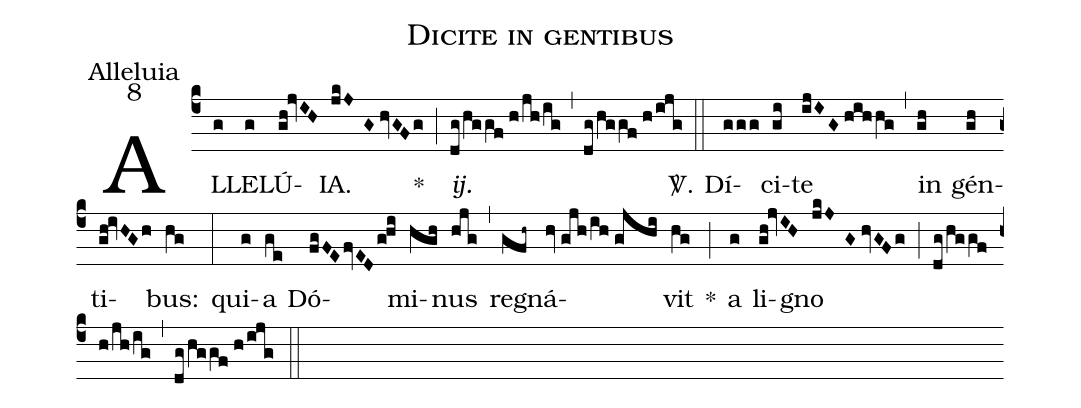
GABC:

name:Dicite in gentibus;
office-part:Alleluia;
mode:8;
%%
(c4) AL(g)LE(g)LÚ(gh!jvIH)IA.(jkJG//hvGFg) *(;) <i>ij.</i>(dg/hggf//h/jh/ig) (,) (dg/hggf//h/ijg) <sp>V/</sp>.(::) Dí(ggg)ci(gi)te(ijIG//hihhg) (,) in(gh) gén(gh)ti(gh!ivHGh)bus:(hg) (:) qui(g)a(ge) Dó(fgFE/fvED/g!hi)mi(hgh)nus(hjg) (,) re(gfh~)gná(hv//gjh/ih//gjhi)vit(hg) *(;) a(g) li(gh!jvIH)gno(jkJG//hvGFg) (;) (dg/hggf//h/jh/ig) (,) (dg/hggf//h/ijg) (::)
